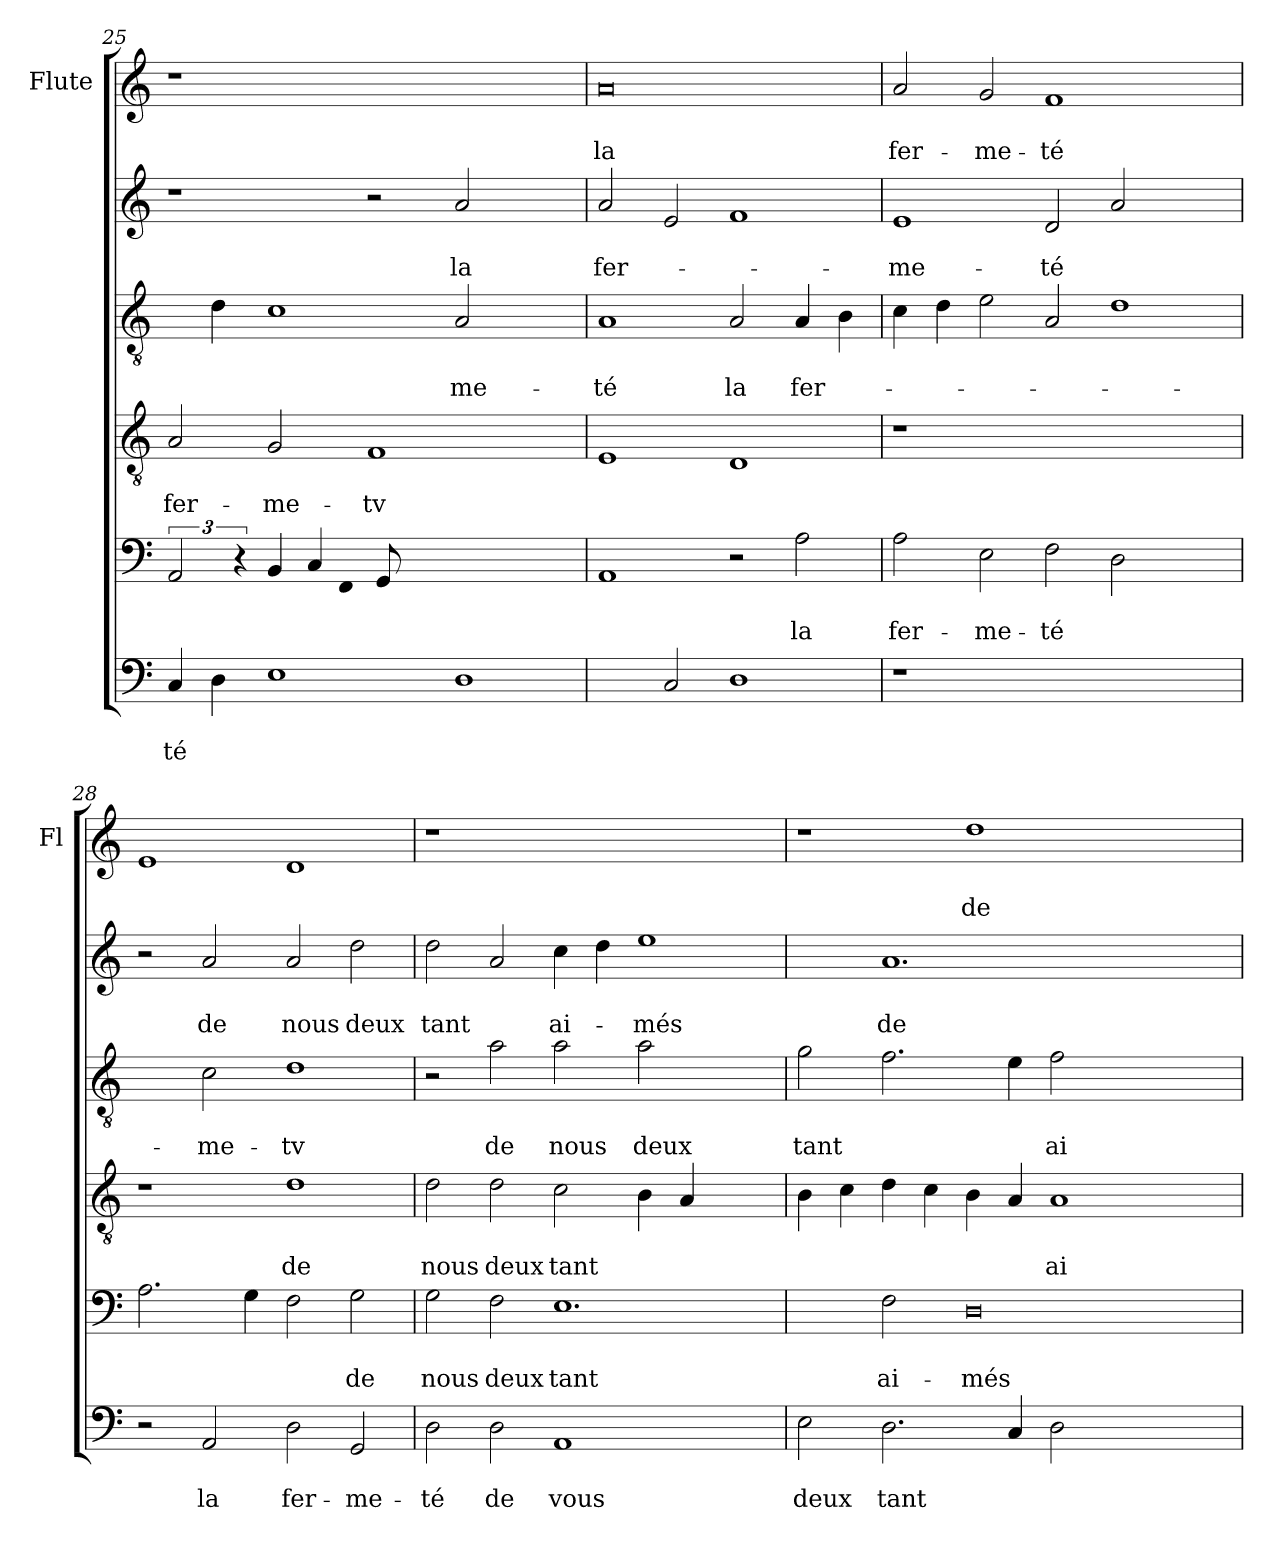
**kern	**text	**text	**kern	**text	**text	**kern	**text	**text	**kern	**text	**text	**kern	**text	**text	**kern	**text	**text
*part6	*part6	*part6	*part5	*part5	*part5	*part4	*part4	*part4	*part3	*part3	*part3	*part2	*part2	*part2	*part1	*part1	*part1
*staff6	*staff6	*staff6	*staff5	*staff5	*staff5	*staff4	*staff4	*staff4	*staff3	*staff3	*staff3	*staff2	*staff2	*staff2	*staff1	*staff1	*staff1
*	*	*	*	*	*	*	*	*	*	*	*	*	*	*	*I"Flute	*	*
*	*	*	*	*	*	*	*	*	*	*	*	*	*	*	*I'Fl	*	*
!!LO:PB:g=z
*clefF4	*	*	*clefF4	*	*	*clefGv2	*	*	*clefGv2	*	*	*clefG2	*	*	*clefG2	*	*
*k[]	*	*	*k[]	*	*	*k[]	*	*	*k[]	*	*	*k[]	*	*	*k[]	*	*
*C:	*	*	*C:	*	*	*C:	*	*	*C:	*	*	*C:	*	*	*C:	*	*
=25	=25	=25	=25	=25	=25	=25	=25	=25	=25	=25	=25	=25	=25	=25	=25	=25	=25
!	!	!LO:LY:b	!	!	!	!	!	!LO:LY:b	!	!	!	!	!	!	!	!	!
4C/	.	-té	3AA/	.	.	2A/	.	fer-	4e\yy	.	.	1r	.	.	1r	.	.
4D\	.	.	.	.	.	.	.	.	4d\	.	.	.	.	.	.	.	.
.	.	.	6r	.	.	.	.	.	.	.	.	.	.	.	.	.	.
*	*	*	*Xtuplet	*	*	*	*	*	*	*	*	*	*	*	*	*	*
!	!	!	!	!	!	!	!	!LO:LY:b	!	!	!	!	!	!	!	!	!
1E	.	.	9%2BB/	.	.	2G/	.	-me-	1c	.	.	.	.	.	.	.	.
.	.	.	27%4C/	.	.	.	.	.	.	.	.	.	.	.	.	.	.
.	.	.	9%2FF/	.	.	.	.	.	.	.	.	.	.	.	.	.	.
!	!	!	!	!	!	!	!	!LO:LY:b	!	!	!	!	!	!	!	!	!
.	.	.	.	.	.	1F	.	-tv	.	.	.	2r	.	.	1.ryy	.	.
.	.	.	27%2GG/	.	.	.	.	.	.	.	.	.	.	.	.	.	.
.	.	.	3%4ryy	.	.	.	.	.	.	.	.	.	.	.	.	.	.
!	!	!	!	!	!	!	!	!	!	!	!LO:LY:b	!	!	!LO:LY:b	!	!	!
1D	.	.	.	.	.	.	.	.	2A/	.	-me-	2a/	.	la	.	.	.
.	.	.	.	.	.	2ryy	.	.	2ryy	.	.	2ryy	.	.	.	.	.
=26	=26	=26	=26	=26	=26	=26	=26	=26	=26	=26	=26	=26	=26	=26	=26	=26	=26
!	!	!	!	!	!	!	!	!	!	!	!LO:LY:b	!	!	!LO:LY:b	!	!	!LO:LY:b
2D\yy	.	.	1AA	.	.	1E	.	.	1A	.	-té	2a/	.	fer-	0a	.	la
2C/	.	.	.	.	.	.	.	.	.	.	.	2e/	.	.	.	.	.
!	!	!	!	!	!	!	!	!	!	!	!LO:LY:b	!	!	!	!	!	!
1D	.	.	2r	.	.	1D	.	.	2A/	.	la	1f	.	.	.	.	.
!	!	!	!	!	!LO:LY:b	!	!	!	!	!	!LO:LY:b	!	!	!	!	!	!
.	.	.	2A\	.	la	.	.	.	4A/	.	fer-	.	.	.	.	.	.
.	.	.	.	.	.	.	.	.	4B\	.	.	.	.	.	.	.	.
=27	=27	=27	=27	=27	=27	=27	=27	=27	=27	=27	=27	=27	=27	=27	=27	=27	=27
!	!	!	!	!	!LO:LY:b	!	!	!	!	!	!	!	!	!LO:LY:b	!	!	!LO:LY:b
1r	.	.	2A\	.	fer-	1r	.	.	4c\	.	.	1e	.	-me-	2a/	.	fer-
.	.	.	.	.	.	.	.	.	4d\	.	.	.	.	.	.	.	.
!	!	!	!	!	!LO:LY:b	!	!	!	!	!	!	!	!	!	!	!	!LO:LY:b
.	.	.	2E\	.	-me-	.	.	.	2e\	.	.	.	.	.	2g/	.	-me-
!	!	!	!	!	!LO:LY:b	!	!	!	!	!	!	!	!	!LO:LY:b	!	!	!LO:LY:b
1.ryy	.	.	2F\	.	-té	1.ryy	.	.	2A/	.	.	2d/	.	-té	1f	.	-té
.	.	.	2D\	.	.	.	.	.	1d	.	.	2a/	.	.	.	.	.
.	.	.	2ryy	.	.	.	.	.	.	.	.	2ryy	.	.	2ryy	.	.
=28	=28	=28	=28	=28	=28	=28	=28	=28	=28	=28	=28	=28	=28	=28	=28	=28	=28
2r	.	.	2.A\	.	.	1r	.	.	2d\yy	.	.	2r	.	.	1e	.	.
!	!	!LO:LY:b	!	!	!	!	!	!	!	!	!LO:LY:b	!	!	!LO:LY:b	!	!	!
2AA/	.	la	.	.	.	.	.	.	2c\	.	-me-	2a/	.	de	.	.	.
.	.	.	4G\	.	.	.	.	.	.	.	.	.	.	.	.	.	.
!	!	!LO:LY:b	!	!	!	!	!	!LO:LY:b	!	!	!LO:LY:b	!	!	!LO:LY:b	!	!	!
2D\	.	fer-	2F\	.	.	1d	.	de	1d	.	-tv	2a/	.	nous	1d	.	.
!	!	!LO:LY:b	!	!	!LO:LY:b	!	!	!	!	!	!	!	!	!LO:LY:b	!	!	!
2GG/	.	-me-	2G\	.	de	.	.	.	.	.	.	2dd\	.	deux	.	.	.
!!LO:LB:g=z
=29	=29	=29	=29	=29	=29	=29	=29	=29	=29	=29	=29	=29	=29	=29	=29	=29	=29
!	!	!LO:LY:b	!	!	!LO:LY:b	!	!	!LO:LY:b	!	!	!	!	!	!LO:LY:b	!	!	!
2D\	.	-té	2G\	.	nous	2d\	.	nous	2r	.	.	2dd\	.	tant	1r	.	.
!	!	!LO:LY:b	!	!	!LO:LY:b	!	!	!LO:LY:b	!	!	!LO:LY:b	!	!	!	!	!	!
2D\	.	de	2F\	.	deux	2d\	.	deux	2a\	.	de	2a/	.	.	.	.	.
!	!	!LO:LY:b	!	!	!LO:LY:b	!	!	!LO:LY:b	!	!	!LO:LY:b	!	!	!LO:LY:b	!	!	!
1AA	.	vous	1.E	.	tant	2c\	.	tant	2a\	.	nous	4cc\	.	ai-	1.ryy	.	.
.	.	.	.	.	.	.	.	.	.	.	.	4dd\	.	.	.	.	.
!	!	!	!	!	!	!	!	!	!	!	!LO:LY:b	!	!	!LO:LY:b	!	!	!
.	.	.	.	.	.	4B\	.	.	2a\	.	deux	1ee	.	-més	.	.	.
.	.	.	.	.	.	4A/	.	.	.	.	.	.	.	.	.	.	.
2ryy	.	.	.	.	.	2ryy	.	.	2ryy	.	.	.	.	.	.	.	.
=30	=30	=30	=30	=30	=30	=30	=30	=30	=30	=30	=30	=30	=30	=30	=30	=30	=30
!	!	!LO:LY:b	!	!	!	!	!	!	!	!	!LO:LY:b	!	!	!	!	!	!
2E\	.	deux	2E\yy	.	.	4B\	.	.	2g\	.	tant	2ee\yy	.	.	1r	.	.
.	.	.	.	.	.	4c\	.	.	.	.	.	.	.	.	.	.	.
!	!	!LO:LY:b	!	!	!LO:LY:b	!	!	!	!	!	!	!	!	!LO:LY:b	!	!	!
2.D\	.	tant	2F\	.	ai-	4d\	.	.	2.f\	.	.	1.a	.	de	.	.	.
.	.	.	.	.	.	4c\	.	.	.	.	.	.	.	.	.	.	.
!	!	!	!	!	!LO:LY:b	!	!	!	!	!	!	!	!	!	!	!	!LO:LY:b
.	.	.	0D	.	-més	4B\	.	.	.	.	.	.	.	.	1dd	.	de
4C/	.	.	.	.	.	4A/	.	.	4e\	.	.	.	.	.	.	.	.
!	!	!	!	!	!	!	!	!LO:LY:b	!	!	!LO:LY:b	!	!	!	!	!	!
2D\	.	.	.	.	.	1A	.	ai-	2f\	.	ai-	.	.	.	.	.	.
1ryy	.	.	.	.	.	.	.	.	1ryy	.	.	1ryy	.	.	1ryy	.	.
.	.	.	.	.	.	2ryy	.	.	.	.	.	.	.	.	.	.	.
=	=	=	=	=	=	=	=	=	=	=	=	=	=	=	=	=	=
*-	*-	*-	*-	*-	*-	*-	*-	*-	*-	*-	*-	*-	*-	*-	*-	*-	*-
